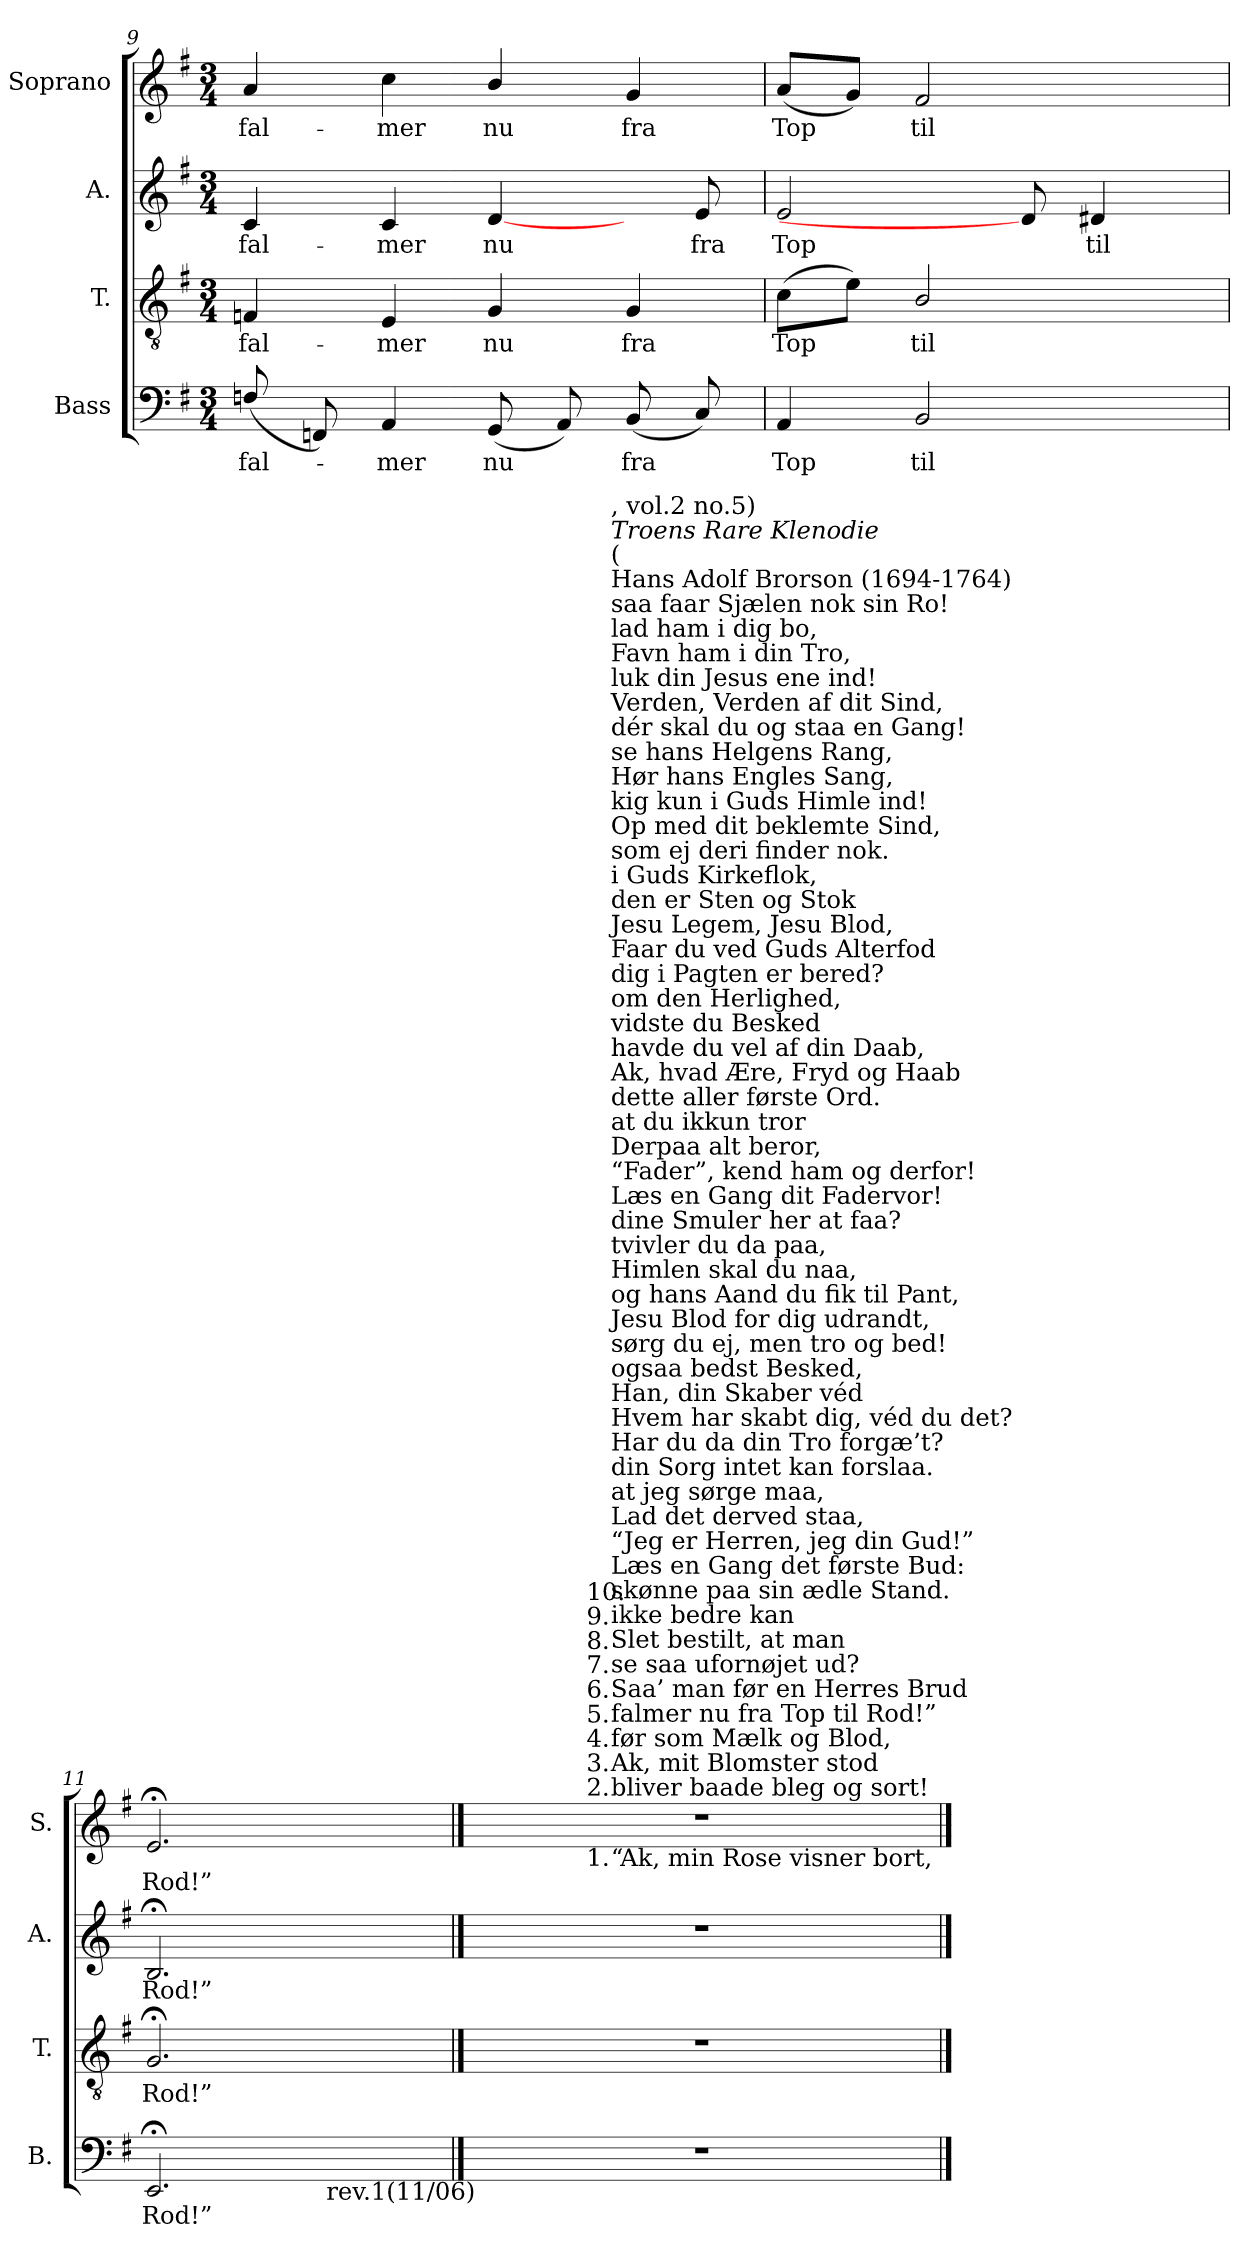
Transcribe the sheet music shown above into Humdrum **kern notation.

**kern	**text	**kern	**text	**kern	**text	**kern	**text
*part4	*part4	*part3	*part3	*part2	*part2	*part1	*part1
*staff4	*staff4	*staff3	*staff3	*staff2	*staff2	*staff1	*staff1
*I"Bass	*	*I"T.	*	*I"A.	*	*I"Soprano	*
*I'B.	*	*I'T.	*	*I'A.	*	*I'S.	*
*clefF4	*	*clefGv2	*	*clefG2	*	*clefG2	*
*	*	*ITrd7c12	*	*	*	*	*
*k[f#]	*	*k[f#]	*	*k[f#]	*	*k[f#]	*
*G:	*	*G:	*	*G:	*	*G:	*
*M3/4	*	*M3/4	*	*M3/4	*	*M3/4	*
=9	=9	=9	=9	=9	=9	=9	=9
!	!LO:LY:b:color=#000000	!	!	!	!	!	!
!	!	!	!LO:LY:b:color=#000000	!	!	!	!
!	!	!	!	!	!LO:LY:b:color=#000000	!	!
!	!	!	!	!	!	!	!LO:LY:b:color=#000000
(8Fni/	fal-	4FFni/	fal-	4ci/	fal-	4ai/	fal-
8FFni/)	.	.	.	.	.	.	.
!	!LO:LY:b:color=#000000	!	!	!	!	!	!
!	!	!	!LO:LY:b:color=#000000	!	!	!	!
!	!	!	!	!	!LO:LY:b:color=#000000	!	!
!	!	!	!	!	!	!	!LO:LY:b:color=#000000
4AAi/	-mer	4EEi/	-mer	4ci/	-mer	4cci\	-mer
!	!LO:LY:b:color=#000000	!	!	!	!	!	!
!	!	!	!LO:LY:b:color=#000000	!	!	!	!
!	!	!	!	!	!LO:LY:b:color=#000000	!	!
!	!	!	!	!	!	!	!LO:LY:b:color=#000000
(8GGi/	nu	4GGi/	nu	[4di/	nu	4bi/	nu
8AAi/)	.	.	.	.	.	.	.
!	!LO:LY:b:color=#000000	!	!	!	!	!	!
!	!	!	!LO:LY:b:color=#000000	!	!	!	!
!	!	!	!	!	!	!	!LO:LY:b:color=#000000
(8BBi/	fra	4GGi/	fra	8ryy	.	4gi/	fra
!	!	!	!	!	!LO:LY:b:color=#000000	!	!
8Ci/)	.	.	.	8ei/	fra	.	.
=10	=10	=10	=10	=10	=10	=10	=10
!	!LO:LY:b:color=#000000	!	!	!	!	!	!
!	!	!	!LO:LY:b:color=#000000	!	!	!	!
!	!	!	!	!	!LO:LY:b:color=#000000	!	!
!	!	!	!	!	!	!	!LO:LY:b:color=#000000
4AAi/	Top	(8Ci\L	Top	2ei/	Top	(8ai/L	Top
.	.	8Ei\J)	.	.	.	8gi/J)	.
!	!LO:LY:b:color=#000000	!	!	!	!	!	!
!	!	!	!LO:LY:b:color=#000000	!	!	!	!
!	!	!	!	!	!	!	!LO:LY:b:color=#000000
2BBi/	til	2BBi/	til	.	.	2f#i/	til
.	.	.	.	8di/]	.	.	.
!	!	!	!	!	!LO:LY:b:color=#000000	!	!
.	.	.	.	4d#Xi/	til	.	.
8ryy	.	8ryy	.	.	.	8ryy	.
=11	=11	=11	=11	=11	=11	=11	=11
!	!LO:LY:b:color=#000000	!	!	!	!	!	!
!	!	!	!LO:LY:b:color=#000000	!	!	!	!
!	!	!	!	!	!LO:LY:b:color=#000000	!	!
!	!	!	!	!	!	!	!LO:LY:b:color=#000000
*^	*	*	*	*	*	*	*
2.EE;i/	4ryy	Rod!”	2.GG;i/	Rod!”	2.B;i/	Rod!”	2.e;i/	Rod!”
.	8ryy	.	.	.	.	.	.	.
.	32ryy	.	.	.	.	.	.	.
.	64ryy	.	.	.	.	.	.	.
.	256..ryy	.	.	.	.	.	.	.
!	!LO:TX:b:t=rev.1(11/06)	!	!	!	!	!	!	!
.	4ryy	.	.	.	.	.	.	.
.	16ryy	.	.	.	.	.	.	.
.	128ryy	.	.	.	.	.	.	.
.	1024ryy	.	.	.	.	.	.	.
*v	*v	*	*	*	*	*	*	*
!!LO:PB:g=z
==12	==12	==12	==12	==12	==12	==12	==12
*	*	*	*	*	*	*stria0	*
*^	*	*	*	*	*	*	*
!LO:N:vis=1	!	!	!LO:N:vis=1	!	!LO:N:vis=1	!	!LO:N:vis=1	!
*	*	*	*	*	*	*	*^	*
*v	*v	*	*	*	*	*	*	*^	*
2.r	.	2.r	.	2.r	.	2.r	8ryy	4ryy	.
.	.	.	.	.	.	.	16ryy	.	.
.	.	.	.	.	.	.	32ryy	.	.
.	.	.	.	.	.	.	256.ryy	.	.
!	!	!	!	!	!	!	!LO:TX:b:t=1.	!	!
!	!	!	!	!	!	!	!LO:TX:t=2.	!	!
!	!	!	!	!	!	!	!LO:TX:t=3.	!	!
!	!	!	!	!	!	!	!LO:TX:t=4.	!	!
!	!	!	!	!	!	!	!LO:TX:t=5.	!	!
!	!	!	!	!	!	!	!LO:TX:t=6.	!	!
!	!	!	!	!	!	!	!LO:TX:t=7.	!	!
!	!	!	!	!	!	!	!LO:TX:t=8.	!	!
!	!	!	!	!	!	!	!LO:TX:t=9.	!	!
!	!	!	!	!	!	!	!LO:TX:t=10.	!	!
.	.	.	.	.	.	.	2ryy	.	.
.	.	.	.	.	.	.	.	512.ryy	.
!	!	!	!	!	!	!	!	!LO:TX:b:t=“Ak, min Rose visner bort,	!
!	!	!	!	!	!	!	!	!LO:TX:t=bliver baade bleg og sort!	!
!	!	!	!	!	!	!	!	!LO:TX:t=Ak, mit Blomster stod	!
!	!	!	!	!	!	!	!	!LO:TX:t=før som Mælk og Blod,	!
!	!	!	!	!	!	!	!	!LO:TX:t=falmer nu fra Top til Rod!”	!
!	!	!	!	!	!	!	!	!LO:TX:t=Saa’ man før en Herres Brud	!
!	!	!	!	!	!	!	!	!LO:TX:t=se saa ufornøjet ud?	!
!	!	!	!	!	!	!	!	!LO:TX:t=Slet bestilt, at man	!
!	!	!	!	!	!	!	!	!LO:TX:t=ikke bedre kan	!
!	!	!	!	!	!	!	!	!LO:TX:t=skønne paa sin ædle Stand.	!
!	!	!	!	!	!	!	!	!LO:TX:t=Læs en Gang det første Bud&colon;	!
!	!	!	!	!	!	!	!	!LO:TX:t=“Jeg er Herren, jeg din Gud!”	!
!	!	!	!	!	!	!	!	!LO:TX:t=Lad det derved staa,	!
!	!	!	!	!	!	!	!	!LO:TX:t=at jeg sørge maa,	!
!	!	!	!	!	!	!	!	!LO:TX:t=din Sorg intet kan forslaa.	!
!	!	!	!	!	!	!	!	!LO:TX:t=Har du da din Tro forgæ’t?	!
!	!	!	!	!	!	!	!	!LO:TX:t=Hvem har skabt dig, véd du det?	!
!	!	!	!	!	!	!	!	!LO:TX:t=Han, din Skaber véd	!
!	!	!	!	!	!	!	!	!LO:TX:t=ogsaa bedst Besked,	!
!	!	!	!	!	!	!	!	!LO:TX:t=sørg du ej, men tro og bed!	!
!	!	!	!	!	!	!	!	!LO:TX:t=Jesu Blod for dig udrandt,	!
!	!	!	!	!	!	!	!	!LO:TX:t=og hans Aand du fik til Pant,	!
!	!	!	!	!	!	!	!	!LO:TX:t=Himlen skal du naa,	!
!	!	!	!	!	!	!	!	!LO:TX:t=tvivler du da paa,	!
!	!	!	!	!	!	!	!	!LO:TX:t=dine Smuler her at faa?	!
!	!	!	!	!	!	!	!	!LO:TX:t=Læs en Gang dit Fadervor!	!
!	!	!	!	!	!	!	!	!LO:TX:t=“Fader”, kend ham og derfor!	!
!	!	!	!	!	!	!	!	!LO:TX:t=Derpaa alt beror,	!
!	!	!	!	!	!	!	!	!LO:TX:t=at du ikkun tror	!
!	!	!	!	!	!	!	!	!LO:TX:t=dette aller første Ord.	!
!	!	!	!	!	!	!	!	!LO:TX:t=Ak, hvad Ære, Fryd og Haab	!
!	!	!	!	!	!	!	!	!LO:TX:t=havde du vel af din Daab,	!
!	!	!	!	!	!	!	!	!LO:TX:t=vidste du Besked	!
!	!	!	!	!	!	!	!	!LO:TX:t=om den Herlighed,	!
!	!	!	!	!	!	!	!	!LO:TX:t=dig i Pagten er bered?	!
!	!	!	!	!	!	!	!	!LO:TX:t=Faar du ved Guds Alterfod	!
!	!	!	!	!	!	!	!	!LO:TX:t=Jesu Legem, Jesu Blod,	!
!	!	!	!	!	!	!	!	!LO:TX:t=den er Sten og Stok	!
!	!	!	!	!	!	!	!	!LO:TX:t=i Guds Kirkeflok,	!
!	!	!	!	!	!	!	!	!LO:TX:t=som ej deri finder nok.	!
!	!	!	!	!	!	!	!	!LO:TX:t=Op med dit beklemte Sind,	!
!	!	!	!	!	!	!	!	!LO:TX:t=kig kun i Guds Himle ind!	!
!	!	!	!	!	!	!	!	!LO:TX:t=Hør hans Engles Sang,	!
!	!	!	!	!	!	!	!	!LO:TX:t=se hans Helgens Rang,	!
!	!	!	!	!	!	!	!	!LO:TX:t=dér skal du og staa en Gang!	!
!	!	!	!	!	!	!	!	!LO:TX:t=Verden, Verden af dit Sind,	!
!	!	!	!	!	!	!	!	!LO:TX:t=luk din Jesus ene ind!	!
!	!	!	!	!	!	!	!	!LO:TX:t=Favn ham i din Tro,	!
!	!	!	!	!	!	!	!	!LO:TX:t=lad ham i dig bo,	!
!	!	!	!	!	!	!	!	!LO:TX:t=saa faar Sjælen nok sin Ro!	!
!	!	!	!	!	!	!	!	!LO:TX:t=Hans Adolf Brorson (1694-1764)	!
!	!	!	!	!	!	!	!	!LO:TX:t=(	!
!	!	!	!	!	!	!	!	!LO:TX:i:t=Troens Rare Klenodie	!
!	!	!	!	!	!	!	!	!LO:TX:t=, vol.2 no.5)	!
.	.	.	.	.	.	.	.	4ryy	.
.	.	.	.	.	.	.	.	8ryy	.
.	.	.	.	.	.	.	.	16ryy	.
.	.	.	.	.	.	.	.	32ryy	.
.	.	.	.	.	.	.	.	64ryy	.
.	.	.	.	.	.	.	64ryy	.	.
.	.	.	.	.	.	.	.	128ryy	.
.	.	.	.	.	.	.	128ryy	.	.
.	.	.	.	.	.	.	.	256ryy	.
.	.	.	.	.	.	.	512ryy	.	.
.	.	.	.	.	.	.	.	1024ryy	.
*	*	*	*	*	*	*v	*v	*v	*
==	==	==	==	==	==	==	==
*-	*-	*-	*-	*-	*-	*-	*-
